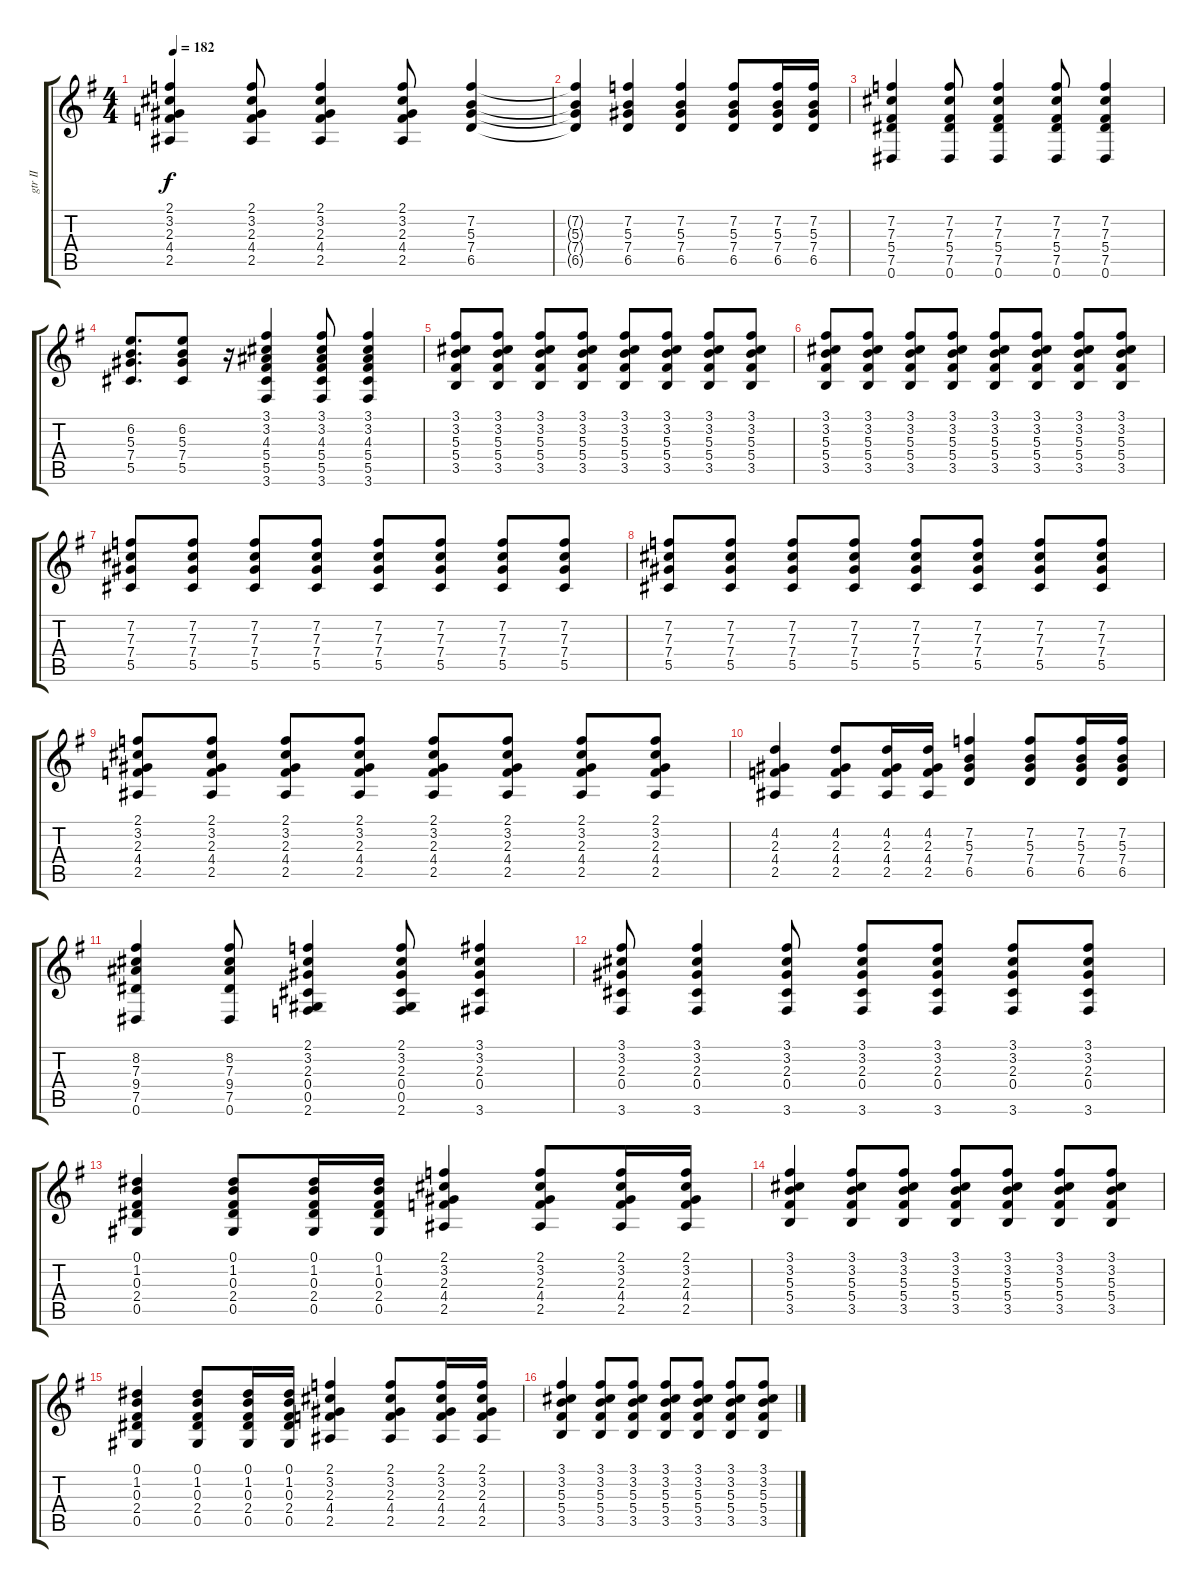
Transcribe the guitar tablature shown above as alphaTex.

\track ("gtr II" "gtr II") {instrument electricguitarclean}
\staff {score tabs}
\tuning (Eb4 Bb3 Gb3 Db3 Ab2 Eb2) {hide}
\ts (4 4)
\tempo 182
\clef g2
\ks g
(2.1 3.2 2.3 4.4 2.5).4{dy f} (2.1 3.2 2.3 4.4 2.5).8 (2.1 3.2 2.3 4.4 2.5).4 (2.1 3.2 2.3 4.4 2.5).8 (7.2 5.3 7.4 6.5).4 |
(7.2{t} 5.3{t} 7.4{t} 6.5{t}).4 (7.2 5.3 7.4 6.5).4 (7.2 5.3 7.4 6.5).4 (7.2 5.3 7.4 6.5).8 (7.2 5.3 7.4 6.5).16 (7.2 5.3 7.4 6.5).16 |
(7.2 7.3 5.4 7.5 0.6).4 (7.2 7.3 5.4 7.5 0.6).8 (7.2 7.3 5.4 7.5 0.6).4 (7.2 7.3 5.4 7.5 0.6).8 (7.2 7.3 5.4 7.5 0.6).4 |
(6.2 5.3 7.4 5.5).8{d} (6.2 5.3 7.4 5.5).8 r.16 (3.1 3.2 4.3 5.4 5.5 3.6).4 (3.1 3.2 4.3 5.4 5.5 3.6).8 (3.1 3.2 4.3 5.4 5.5 3.6).4 |
(3.1 3.2 5.3 5.4 3.5).8 (3.1 3.2 5.3 5.4 3.5).8 (3.1 3.2 5.3 5.4 3.5).8 (3.1 3.2 5.3 5.4 3.5).8 (3.1 3.2 5.3 5.4 3.5).8 (3.1 3.2 5.3 5.4 3.5).8 (3.1 3.2 5.3 5.4 3.5).8 (3.1 3.2 5.3 5.4 3.5).8 |
(3.1 3.2 5.3 5.4 3.5).8 (3.1 3.2 5.3 5.4 3.5).8 (3.1 3.2 5.3 5.4 3.5).8 (3.1 3.2 5.3 5.4 3.5).8 (3.1 3.2 5.3 5.4 3.5).8 (3.1 3.2 5.3 5.4 3.5).8 (3.1 3.2 5.3 5.4 3.5).8 (3.1 3.2 5.3 5.4 3.5).8 |
(7.2 7.3 7.4 5.5).8 (7.2 7.3 7.4 5.5).8 (7.2 7.3 7.4 5.5).8 (7.2 7.3 7.4 5.5).8 (7.2 7.3 7.4 5.5).8 (7.2 7.3 7.4 5.5).8 (7.2 7.3 7.4 5.5).8 (7.2 7.3 7.4 5.5).8 |
(7.2 7.3 7.4 5.5).8 (7.2 7.3 7.4 5.5).8 (7.2 7.3 7.4 5.5).8 (7.2 7.3 7.4 5.5).8 (7.2 7.3 7.4 5.5).8 (7.2 7.3 7.4 5.5).8 (7.2 7.3 7.4 5.5).8 (7.2 7.3 7.4 5.5).8 |
(2.1 3.2 2.3 4.4 2.5).8 (2.1 3.2 2.3 4.4 2.5).8 (2.1 3.2 2.3 4.4 2.5).8 (2.1 3.2 2.3 4.4 2.5).8 (2.1 3.2 2.3 4.4 2.5).8 (2.1 3.2 2.3 4.4 2.5).8 (2.1 3.2 2.3 4.4 2.5).8 (2.1 3.2 2.3 4.4 2.5).8 |
(4.2 2.3 4.4 2.5).4 (4.2 2.3 4.4 2.5).8 (4.2 2.3 4.4 2.5).16 (4.2 2.3 4.4 2.5).16 (7.2 5.3 7.4 6.5).4 (7.2 5.3 7.4 6.5).8 (7.2 5.3 7.4 6.5).16 (7.2 5.3 7.4 6.5).16 |
(8.2 7.3 9.4 7.5 0.6).4 (8.2 7.3 9.4 7.5 0.6).8 (2.1 3.2 2.3 0.4 0.5 2.6).4 (2.1 3.2 2.3 0.4 0.5 2.6).8 (3.1 3.2 2.3 0.4 3.6).4 |
(3.1 3.2 2.3 0.4 3.6).8 (3.1 3.2 2.3 0.4 3.6).4 (3.1 3.2 2.3 0.4 3.6).8 (3.1 3.2 2.3 0.4 3.6).8 (3.1 3.2 2.3 0.4 3.6).8 (3.1 3.2 2.3 0.4 3.6).8 (3.1 3.2 2.3 0.4 3.6).8 |
(0.1 1.2 0.3 2.4 0.5).4 (0.1 1.2 0.3 2.4 0.5).8 (0.1 1.2 0.3 2.4 0.5).16 (0.1 1.2 0.3 2.4 0.5).16 (2.1 3.2 2.3 4.4 2.5).4 (2.1 3.2 2.3 4.4 2.5).8 (2.1 3.2 2.3 4.4 2.5).16 (2.1 3.2 2.3 4.4 2.5).16 |
(3.1 3.2 5.3 5.4 3.5).4 (3.1 3.2 5.3 5.4 3.5).8 (3.1 3.2 5.3 5.4 3.5).8 (3.1 3.2 5.3 5.4 3.5).8 (3.1 3.2 5.3 5.4 3.5).8 (3.1 3.2 5.3 5.4 3.5).8 (3.1 3.2 5.3 5.4 3.5).8 |
(0.1 1.2 0.3 2.4 0.5).4 (0.1 1.2 0.3 2.4 0.5).8 (0.1 1.2 0.3 2.4 0.5).16 (0.1 1.2 0.3 2.4 0.5).16 (2.1 3.2 2.3 4.4 2.5).4 (2.1 3.2 2.3 4.4 2.5).8 (2.1 3.2 2.3 4.4 2.5).16 (2.1 3.2 2.3 4.4 2.5).16 |
(3.1 3.2 5.3 5.4 3.5).4 (3.1 3.2 5.3 5.4 3.5).8 (3.1 3.2 5.3 5.4 3.5).8 (3.1 3.2 5.3 5.4 3.5).8 (3.1 3.2 5.3 5.4 3.5).8 (3.1 3.2 5.3 5.4 3.5).8 (3.1 3.2 5.3 5.4 3.5).8
